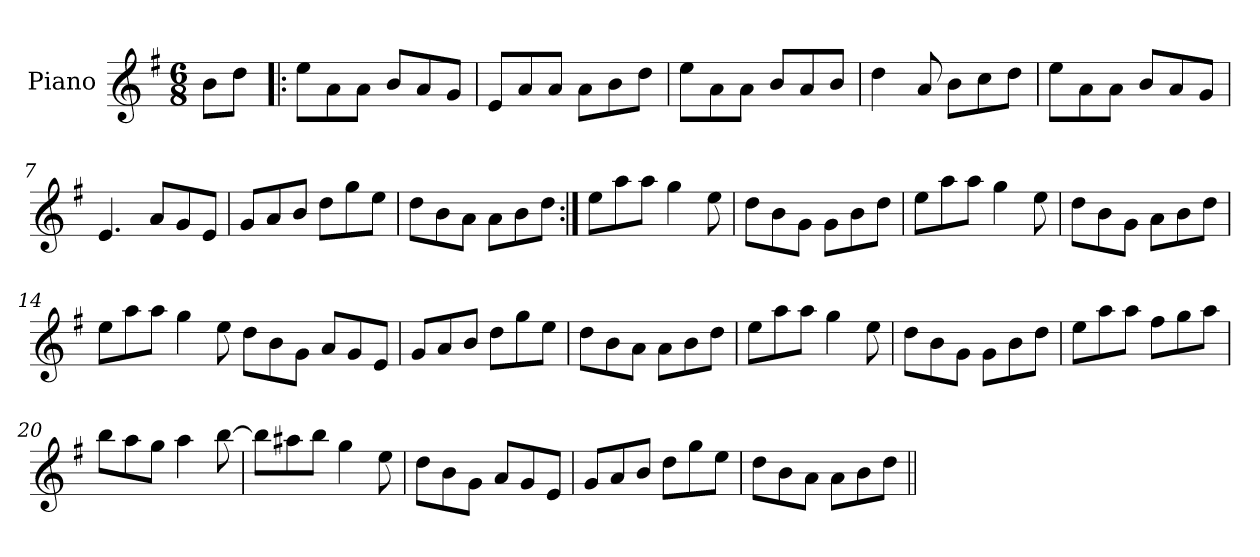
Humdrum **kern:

**kern
*part1
*staff1
*I"Piano
*I'Pno
*clefG2
*k[f#]
*A:dor
*M6/8
=1
8b\L
8dd\J
=2!|:
8ee\L
8a\
8a\J
8b/L
8a/
8g/J
=3
8e/L
8a/
8a/J
8a\L
8b\
8dd\J
=4
8ee\L
8a\
8a\J
8b/L
8a/
8b/J
=5
4dd\
8a/
8b\L
8cc\
8dd\J
=6
8ee\L
8a\
8a\J
8b/L
8a/
8g/J
!!LO:LB:g=z
=7
4.e/
8a/L
8g/
8e/J
=8
8g/L
8a/
8b/J
8dd\L
8gg\
8ee\J
=9
8dd\L
8b\
8a\J
8a\L
8b\
8dd\J
=10:|!
8ee\L
8aa\
8aa\J
4gg\
8ee\
=11
8dd\L
8b\
8g\J
8g\L
8b\
8dd\J
=12
8ee\L
8aa\
8aa\J
4gg\
8ee\
!!LO:LB:g=z
=13
8dd\L
8b\
8g\J
8a\L
8b\
8dd\J
=14
8ee\L
8aa\
8aa\J
4gg\
8ee\
8dd\L
8b\
8g\J
8a/L
8g/
8e/J
=15
8g/L
8a/
8b/J
8dd\L
8gg\
8ee\J
=16
8dd\L
8b\
8a\J
8a\L
8b\
8dd\J
=17
8ee\L
8aa\
8aa\J
4gg\
8ee\
!!LO:LB:g=z
=18
8dd\L
8b\
8g\J
8g\L
8b\
8dd\J
=19
8ee\L
8aa\
8aa\J
8ff#\L
8gg\
8aa\J
=20
8bb\L
8aa\
8gg\J
4aa\
[8bb\
=21
8bb\L]
8aa#X\
8bb\J
4gg\
8ee\
=22
8dd\L
8b\
8g\J
8a/L
8g/
8e/J
=23
8g/L
8a/
8b/J
8dd\L
8gg\
8ee\J
!!LO:LB:g=z
=24
8dd\L
8b\
8a\J
8a\L
8b\
8dd\J
=||
*-
